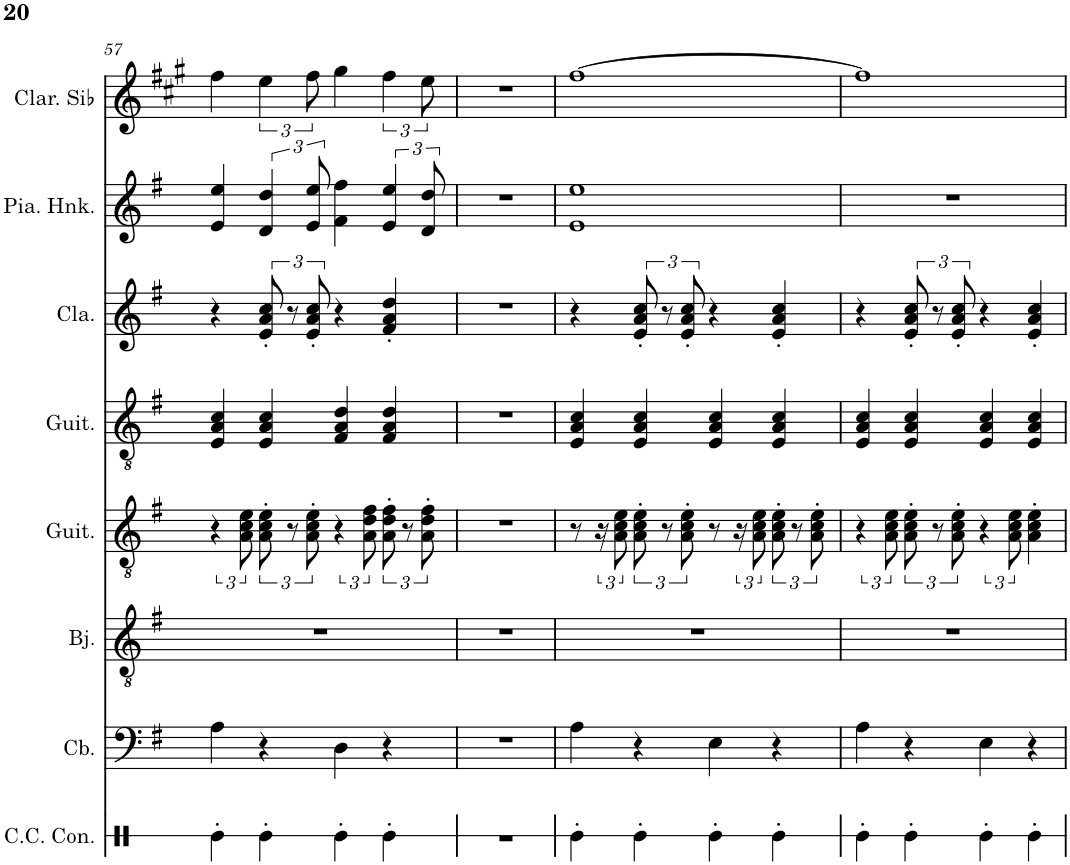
**kern	**kern	**kern	**kern	**kern	**kern	**kern	**kern
*part8	*part7	*part6	*part5	*part4	*part3	*part2	*part1
*staff8	*staff7	*staff6	*staff5	*staff4	*staff3	*staff2	*staff1
*I"Caisse claire de concert, Woodblock	*I"Contrebasse, Acou Bass	*I"Banjo, Banjo	*I"Guitare acoustique, SteelStrGuitar	*I"Guitare acoustique, Jazz Guitar	*I"Clavecin, Harpschord	*I"Piano Honky Tonk, Honky-tonk Piano	*I"Clarinette en Sib
*I'C.C. Con.	*I'Cb.	*I'Bj.	*I'Guit.	*I'Guit.	*I'Cla.	*I'Pia. Hnk.	*I'Clar. Sib
!!LO:PB:g=z
*clefX	*clefF4	*clefGv2	*clefGv2	*clefGv2	*clefG2	*clefG2	*clefG2
*	*Trd7c12	*Trd7c12	*	*	*	*	*Trd1c2
*k[f#]	*k[f#]	*k[f#]	*k[f#]	*k[f#]	*k[f#]	*k[f#]	*k[f#c#g#]
*M4/4	*M4/4	*M4/4	*M4/4	*M4/4	*M4/4	*M4/4	*M4/4
=57	=57	=57	=57	=57	=57	=57	=57
4Re'\	4A\	1r	6r	4E/ 4A/ 4c/	4r	4e/ 4ee/	4ff#\
.	.	.	12A\ 12c\ 12e\	.	.	.	.
4Re'\	4r	.	12A\' 12c\' 12e\'	4E/ 4A/ 4c/	12e/' 12a/' 12cc/'	6d/ 6dd/	6ee\
.	.	.	12r	.	12r	.	.
.	.	.	12A\' 12c\' 12e\'	.	12e/' 12a/' 12cc/'	12e/ 12ee/	12ff#\
4Re'\	4D\	.	6r	4F#/ 4A/ 4d/	4r	4f#\ 4ff#\	4gg#\
.	.	.	12A\ 12d\ 12f#\	.	.	.	.
4Re'\	4r	.	12A\' 12d\' 12f#\'	4F#/ 4A/ 4d/	4f#/' 4a/' 4dd/'	6e/ 6ee/	6ff#\
.	.	.	12r	.	.	.	.
.	.	.	12A\' 12d\' 12f#\'	.	.	12d/ 12dd/	12ee\
=58	=58	=58	=58	=58	=58	=58	=58
1r	1r	1r	1r	1r	1r	1r	1r
=59	=59	=59	=59	=59	=59	=59	=59
4Re'\	4A\	1r	8r	4E/ 4A/ 4c/	4r	1e 1ee	[1ff#
.	.	.	24r	.	.	.	.
.	.	.	12A\ 12c\ 12e\	.	.	.	.
4Re'\	4r	.	12A\' 12c\' 12e\'	4E/ 4A/ 4c/	12e/' 12a/' 12cc/'	.	.
.	.	.	12r	.	12r	.	.
.	.	.	12A\' 12c\' 12e\'	.	12e/' 12a/' 12cc/'	.	.
4Re'\	4E\	.	8r	4E/ 4A/ 4c/	4r	.	.
.	.	.	24r	.	.	.	.
.	.	.	12A\ 12c\ 12e\	.	.	.	.
4Re'\	4r	.	12A\' 12c\' 12e\'	4E/ 4A/ 4c/	4e/' 4a/' 4cc/'	.	.
.	.	.	12r	.	.	.	.
.	.	.	12A\' 12c\' 12e\'	.	.	.	.
=60	=60	=60	=60	=60	=60	=60	=60
4Re'\	4A\	1r	6r	4E/ 4A/ 4c/	4r	1r	1ff#]
.	.	.	12A\ 12c\ 12e\	.	.	.	.
4Re'\	4r	.	12A\' 12c\' 12e\'	4E/ 4A/ 4c/	12e/' 12a/' 12cc/'	.	.
.	.	.	12r	.	12r	.	.
.	.	.	12A\' 12c\' 12e\'	.	12e/' 12a/' 12cc/'	.	.
4Re'\	4E\	.	6r	4E/ 4A/ 4c/	4r	.	.
.	.	.	12A\ 12c\ 12e\	.	.	.	.
4Re'\	4r	.	4A\' 4c\' 4e\'	4E/ 4A/ 4c/	4e/' 4a/' 4cc/'	.	.
=	=	=	=	=	=	=	=
*-	*-	*-	*-	*-	*-	*-	*-
